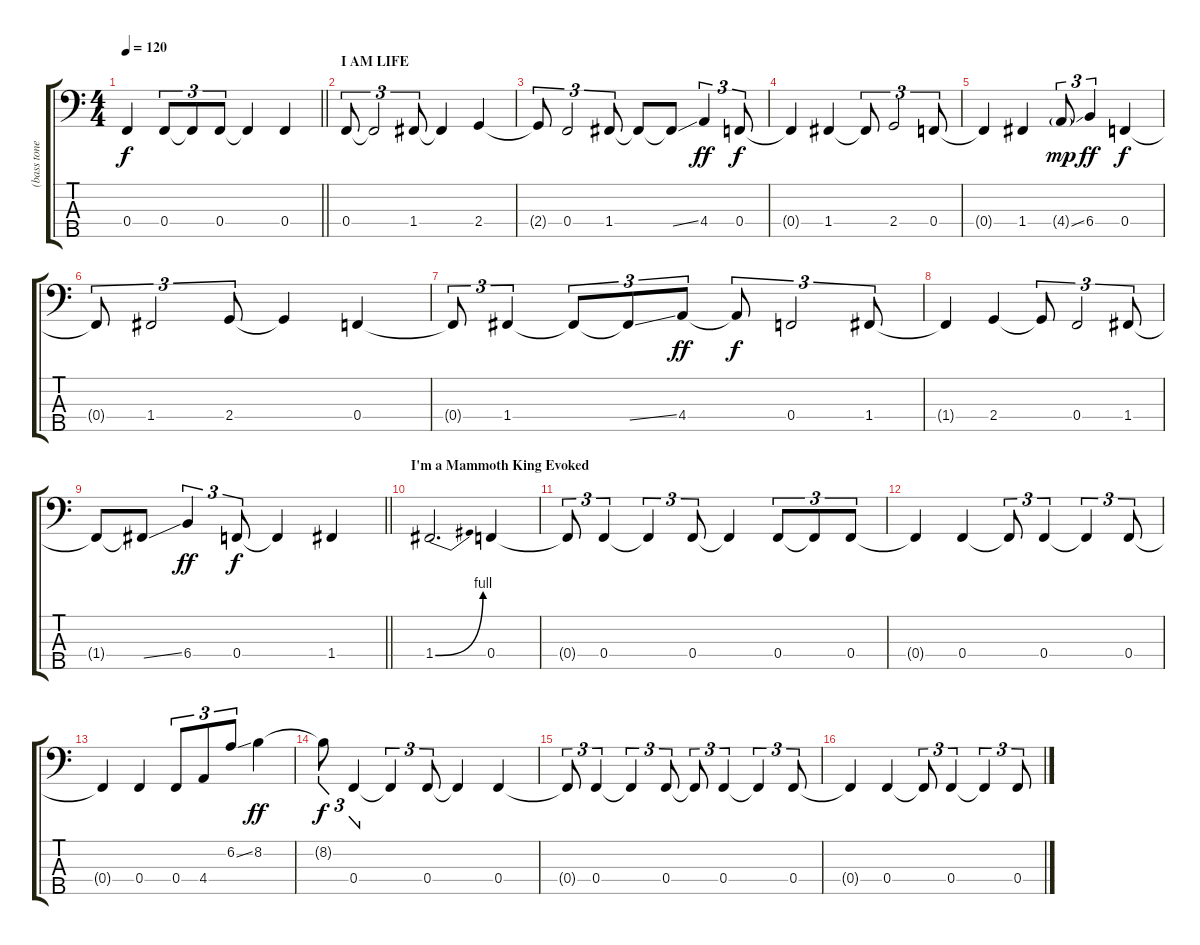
\track ("(bass tone)" "(bass tone") {instrument electricbasspick}
\staff {score tabs}
\tuning (Ab2 Eb2 Bb1 F1 C1) {hide}
\ts (4 4)
\tempo 120
\clef f4
\barLineRight lightlight
\ks c
0.4{t}.4{dy f} 0.4.8{tu (3 2)} 0.4{t}.8{tu (3 2)} 0.4.8{tu (3 2)} 0.4{t}.4 0.4.4 |
\section ("" "I AM LIFE")
0.4.8{tu (3 2)} 0.4{t}.2{tu (3 2)} 1.4.8{tu (3 2)} 1.4{t}.4 2.4.4 |
2.4{t}.8{tu (3 2)} 0.4.2{tu (3 2)} 1.4.8{tu (3 2)} 1.4{t}.8 1.4{ss t}.8 4.4.4{tu (3 2) dy ff} 0.4.8{tu (3 2) dy f} |
0.4{t}.4 1.4.4 1.4{t}.8{tu (3 2)} 2.4.2{tu (3 2)} 0.4.8{tu (3 2)} |
0.4{t}.4 1.4.4 4.4{ss g}.8{tu (3 2) dy mp} 6.4.4{tu (3 2) dy ff} 0.4.4{dy f} |
0.4{t}.8{tu (3 2)} 1.4.2{tu (3 2)} 2.4.8{tu (3 2)} 2.4{t}.4 0.4.4 |
0.4{t}.8{tu (3 2)} 1.4.4{tu (3 2)} 1.4{t}.8{tu (3 2)} 1.4{ss t}.8{tu (3 2)} 4.4.8{tu (3 2) dy ff} 4.4{t}.8{tu (3 2) dy f} 0.4.2{tu (3 2)} 1.4.8{tu (3 2)} |
1.4{t}.4 2.4.4 2.4{t}.8{tu (3 2)} 0.4.2{tu (3 2)} 1.4.8{tu (3 2)} |
\barLineRight lightlight
1.4{t}.8 1.4{ss t}.8 6.4.4{tu (3 2) dy ff} 0.4.8{tu (3 2) dy f} 0.4{t}.4 1.4.4 |
\section ("" "I'm a Mammoth King Evoked")
1.4{be (bend 0 0 60 4)}.2{d} 0.4.4 |
0.4{t}.8{tu (3 2)} 0.4.4{tu (3 2)} 0.4{t}.4{tu (3 2)} 0.4.8{tu (3 2)} 0.4{t}.4 0.4.8{tu (3 2)} 0.4{t}.8{tu (3 2)} 0.4.8{tu (3 2)} |
0.4{t}.4 0.4.4 0.4{t}.8{tu (3 2)} 0.4.4{tu (3 2)} 0.4{t}.4{tu (3 2)} 0.4.8{tu (3 2)} |
0.4{t}.4 0.4.4 0.4.8{tu (3 2)} 4.4.8{tu (3 2)} 6.2{ss}.8{tu (3 2)} 8.2.4{dy ff} |
8.2{t}.8{tu (3 2) dy f} 0.4.4{tu (3 2)} 0.4{t}.4{tu (3 2)} 0.4.8{tu (3 2)} 0.4{t}.4 0.4.4 |
0.4{t}.8{tu (3 2)} 0.4.4{tu (3 2)} 0.4{t}.4{tu (3 2)} 0.4.8{tu (3 2)} 0.4{t}.8{tu (3 2)} 0.4.4{tu (3 2)} 0.4{t}.4{tu (3 2)} 0.4.8{tu (3 2)} |
0.4{t}.4 0.4.4 0.4{t}.8{tu (3 2)} 0.4.4{tu (3 2)} 0.4{t}.4{tu (3 2)} 0.4.8{tu (3 2)}
